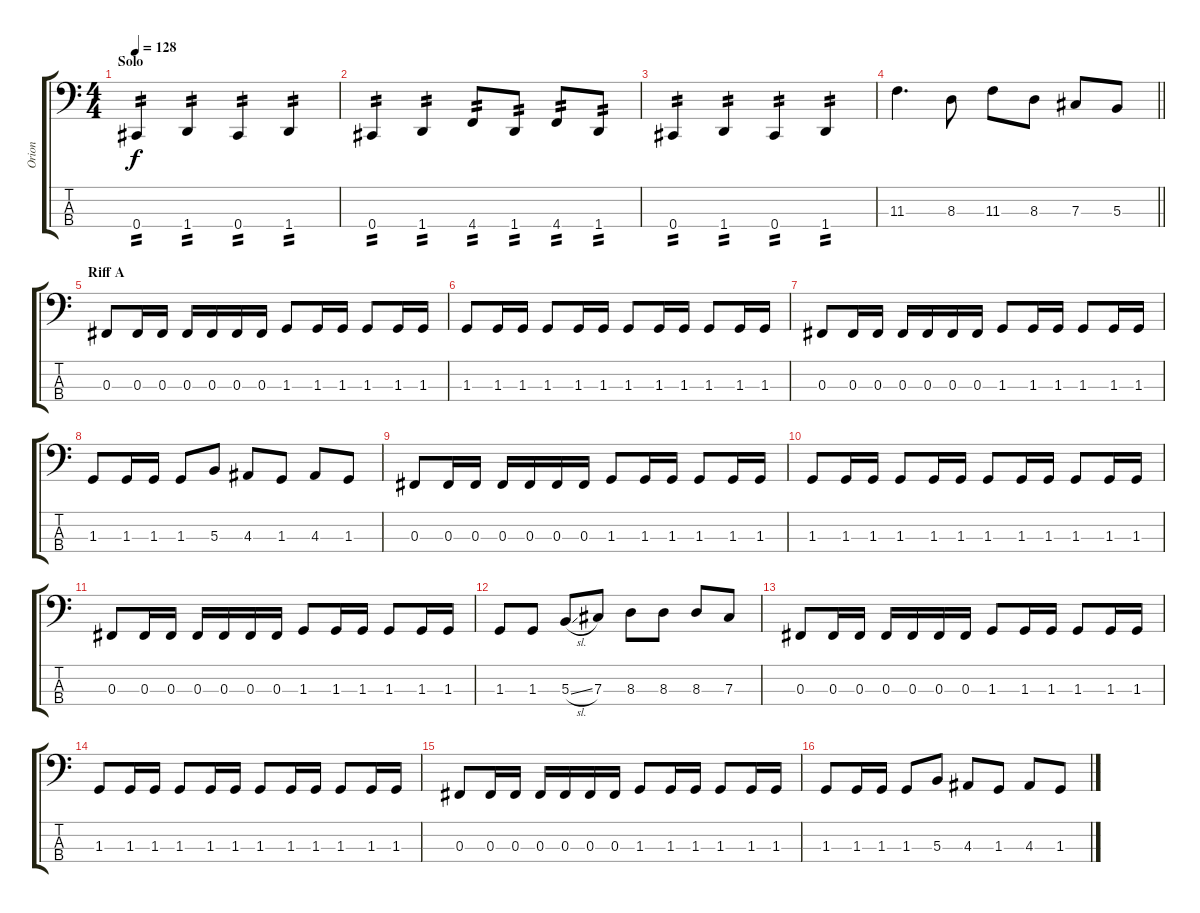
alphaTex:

\track ("Orion" "Orion") {instrument electricbassfinger}
\staff {score tabs}
\tuning (E2 B1 Gb1 Db1) {hide}
\ts (4 4)
\section ("" "Solo")
\tempo 128
\clef f4
\ks c
0.4.4{tp 2 dy f} 1.4.4{tp 2} 0.4.4{tp 2} 1.4.4{tp 2} |
0.4.4{tp 2} 1.4.4{tp 2} 4.4.8{tp 2} 1.4.8{tp 2} 4.4.8{tp 2} 1.4.8{tp 2} |
0.4.4{tp 2} 1.4.4{tp 2} 0.4.4{tp 2} 1.4.4{tp 2} |
\barLineRight lightlight
11.3.4{d} 8.3.8 11.3.8 8.3.8 7.3.8 5.3.8 |
\section ("" "Riff A")
0.3.8 0.3.16 0.3.16 0.3.16 0.3.16 0.3.16 0.3.16 1.3.8 1.3.16 1.3.16 1.3.8 1.3.16 1.3.16 |
1.3.8 1.3.16 1.3.16 1.3.8 1.3.16 1.3.16 1.3.8 1.3.16 1.3.16 1.3.8 1.3.16 1.3.16 |
0.3.8 0.3.16 0.3.16 0.3.16 0.3.16 0.3.16 0.3.16 1.3.8 1.3.16 1.3.16 1.3.8 1.3.16 1.3.16 |
1.3.8 1.3.16 1.3.16 1.3.8 5.3.8 4.3.8 1.3.8 4.3.8 1.3.8 |
0.3.8 0.3.16 0.3.16 0.3.16 0.3.16 0.3.16 0.3.16 1.3.8 1.3.16 1.3.16 1.3.8 1.3.16 1.3.16 |
1.3.8 1.3.16 1.3.16 1.3.8 1.3.16 1.3.16 1.3.8 1.3.16 1.3.16 1.3.8 1.3.16 1.3.16 |
0.3.8 0.3.16 0.3.16 0.3.16 0.3.16 0.3.16 0.3.16 1.3.8 1.3.16 1.3.16 1.3.8 1.3.16 1.3.16 |
1.3.8 1.3.8 5.3{sl}.8 7.3.8 8.3.8 8.3.8 8.3.8 7.3.8 |
0.3.8 0.3.16 0.3.16 0.3.16 0.3.16 0.3.16 0.3.16 1.3.8 1.3.16 1.3.16 1.3.8 1.3.16 1.3.16 |
1.3.8 1.3.16 1.3.16 1.3.8 1.3.16 1.3.16 1.3.8 1.3.16 1.3.16 1.3.8 1.3.16 1.3.16 |
0.3.8 0.3.16 0.3.16 0.3.16 0.3.16 0.3.16 0.3.16 1.3.8 1.3.16 1.3.16 1.3.8 1.3.16 1.3.16 |
1.3.8 1.3.16 1.3.16 1.3.8 5.3.8 4.3.8 1.3.8 4.3.8 1.3.8
